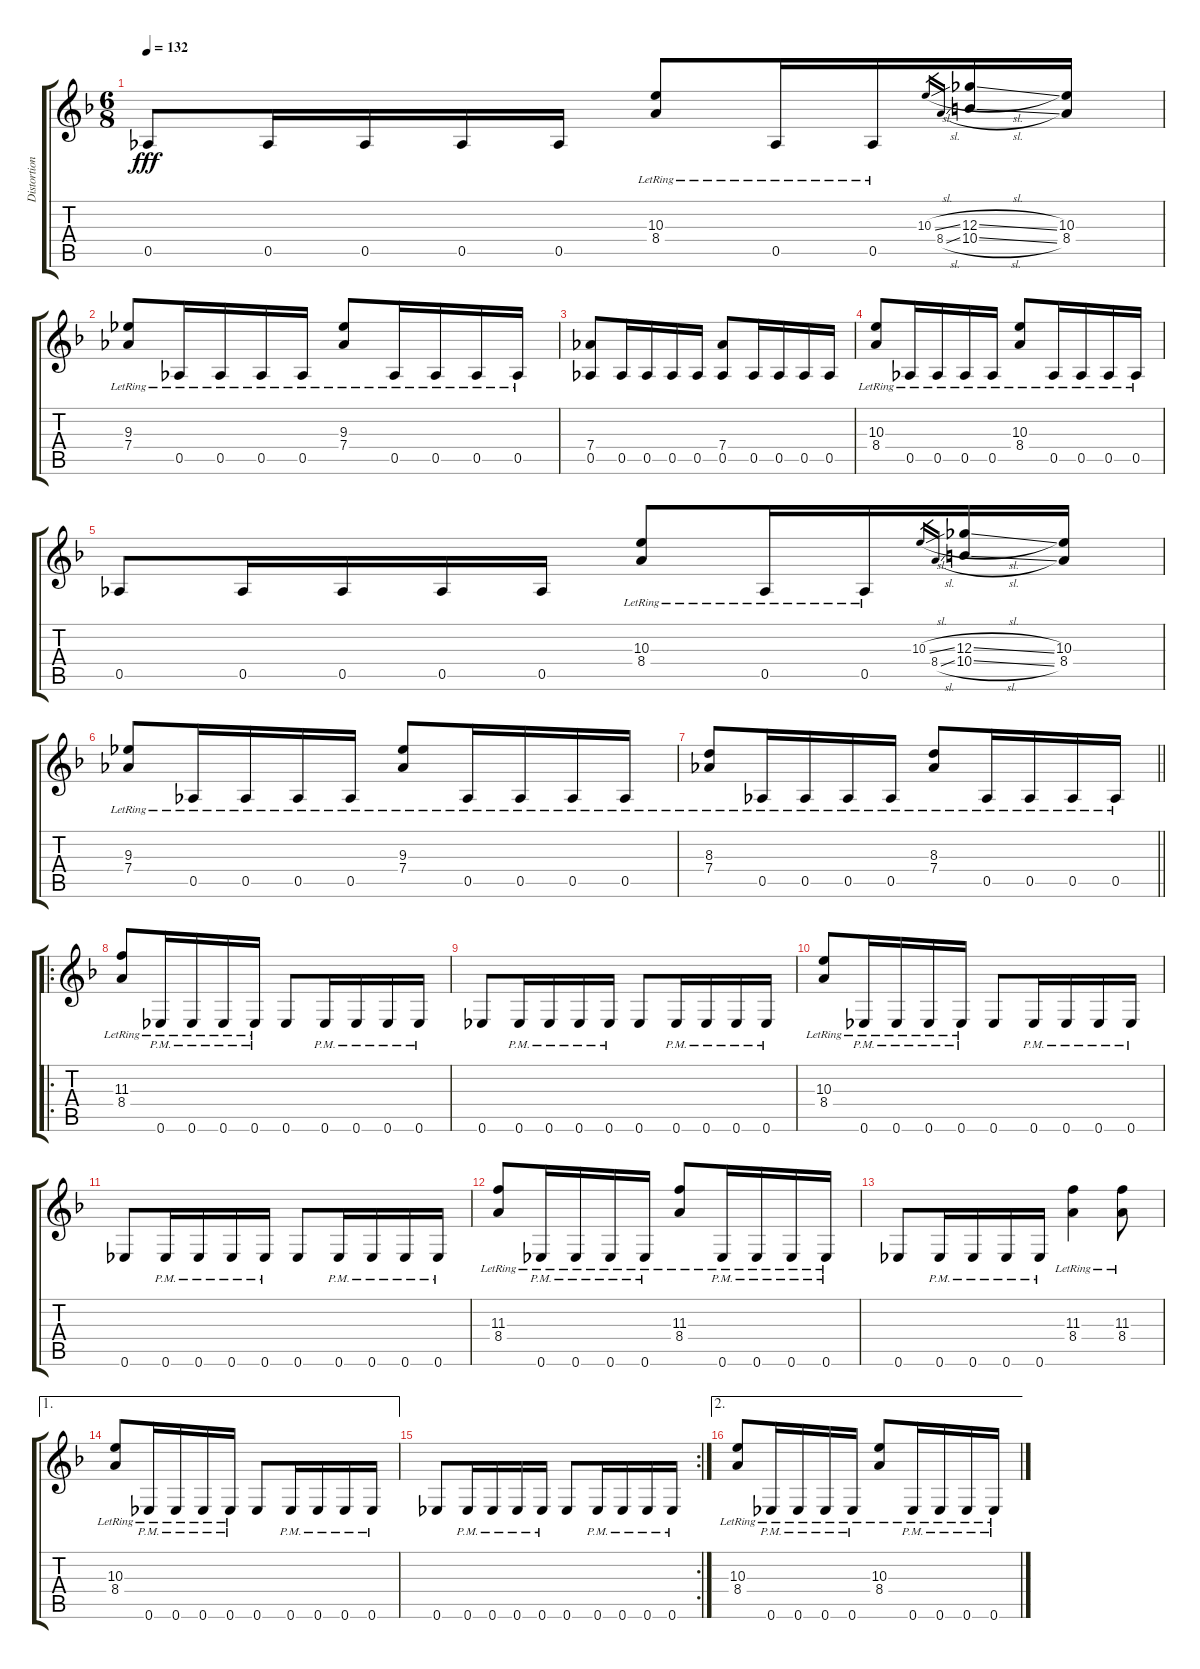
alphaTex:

\track ("Distortion Guitar" "Distortion") {instrument overdrivenguitar}
\staff {score tabs}
\tuning (Eb4 Bb3 Gb3 Db3 Ab2 Eb2) {hide}
\ts (6 8)
\tempo 132
\clef g2
\ks f
0.5.8{dy fff} 0.5.16 0.5.16 0.5.16 0.5.16 (10.3{lr} 8.4{lr}).8 0.5{lr}.16 0.5{lr}.16 10.3{sl}.16{gr} 8.4{sl}.16{gr} (12.3{sl} 10.4{sl}).16 (10.3 8.4).16 |
(9.3{lr} 7.4{lr}).8 0.5{lr}.16 0.5{lr}.16 0.5{lr}.16 0.5{lr}.16 (9.3{lr} 7.4{lr}).8 0.5{lr}.16 0.5{lr}.16 0.5{lr}.16 0.5{lr}.16 |
(7.4 0.5).8 0.5.16 0.5.16 0.5.16 0.5.16 (7.4 0.5).8 0.5.16 0.5.16 0.5.16 0.5.16 |
(10.3{lr} 8.4{lr}).8 0.5{lr}.16 0.5{lr}.16 0.5{lr}.16 0.5{lr}.16 (10.3{lr} 8.4{lr}).8 0.5{lr}.16 0.5{lr}.16 0.5{lr}.16 0.5{lr}.16 |
0.5.8 0.5.16 0.5.16 0.5.16 0.5.16 (10.3{lr} 8.4{lr}).8 0.5{lr}.16 0.5{lr}.16 10.3{sl}.16{gr} 8.4{sl}.16{gr} (12.3{sl} 10.4{sl}).16 (10.3 8.4).16 |
(9.3{lr} 7.4{lr}).8 0.5{lr}.16 0.5{lr}.16 0.5{lr}.16 0.5{lr}.16 (9.3{lr} 7.4{lr}).8 0.5{lr}.16 0.5{lr}.16 0.5{lr}.16 0.5{lr}.16 |
\barLineRight lightlight
(8.3{lr} 7.4{lr}).8 0.5{lr}.16 0.5{lr}.16 0.5{lr}.16 0.5{lr}.16 (8.3{lr} 7.4{lr}).8 0.5{lr}.16 0.5{lr}.16 0.5{lr}.16 0.5{lr}.16 |
\ro
(11.3{lr} 8.4{lr}).8 0.6{pm lr}.16 0.6{pm lr}.16 0.6{pm lr}.16 0.6{pm lr}.16 0.6.8 0.6{pm}.16 0.6{pm}.16 0.6{pm}.16 0.6{pm}.16 |
0.6.8 0.6{pm}.16 0.6{pm}.16 0.6{pm}.16 0.6{pm}.16 0.6.8 0.6{pm}.16 0.6{pm}.16 0.6{pm}.16 0.6{pm}.16 |
(10.3{lr} 8.4{lr}).8 0.6{pm lr}.16 0.6{pm lr}.16 0.6{pm lr}.16 0.6{pm lr}.16 0.6.8 0.6{pm}.16 0.6{pm}.16 0.6{pm}.16 0.6{pm}.16 |
0.6.8 0.6{pm}.16 0.6{pm}.16 0.6{pm}.16 0.6{pm}.16 0.6.8 0.6{pm}.16 0.6{pm}.16 0.6{pm}.16 0.6{pm}.16 |
(11.3{lr} 8.4{lr}).8 0.6{pm lr}.16 0.6{pm lr}.16 0.6{pm lr}.16 0.6{pm lr}.16 (11.3{lr} 8.4{lr}).8 0.6{pm lr}.16 0.6{pm lr}.16 0.6{pm lr}.16 0.6{pm lr}.16 |
0.6.8 0.6{pm}.16 0.6{pm}.16 0.6{pm}.16 0.6{pm}.16 (11.3{lr} 8.4{lr}).4 (11.3{lr} 8.4{lr}).8 |
\ae 1
(10.3{lr} 8.4{lr}).8 0.6{pm lr}.16 0.6{pm lr}.16 0.6{pm lr}.16 0.6{pm lr}.16 0.6.8 0.6{pm}.16 0.6{pm}.16 0.6{pm}.16 0.6{pm}.16 |
\rc 2
0.6.8 0.6{pm}.16 0.6{pm}.16 0.6{pm}.16 0.6{pm}.16 0.6.8 0.6{pm}.16 0.6{pm}.16 0.6{pm}.16 0.6{pm}.16 |
\ae 2
(10.3{lr} 8.4{lr}).8 0.6{pm lr}.16 0.6{pm lr}.16 0.6{pm lr}.16 0.6{pm lr}.16 (10.3{lr} 8.4{lr}).8 0.6{pm lr}.16 0.6{pm lr}.16 0.6{pm lr}.16 0.6{pm lr}.16
